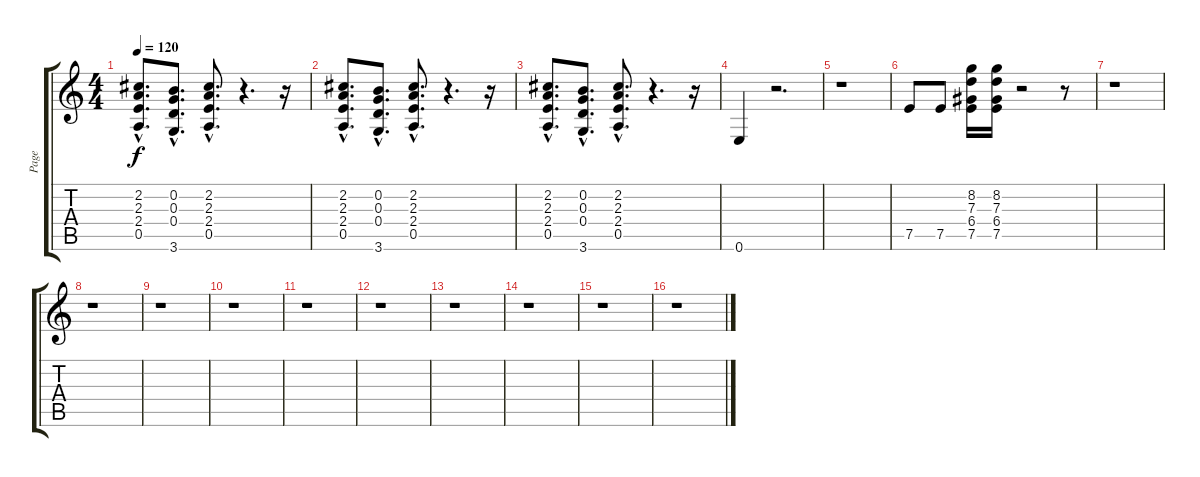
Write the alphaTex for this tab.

\track ("Page" "Page") {instrument overdrivenguitar}
\staff {score tabs}
\tuning (E4 B3 G3 D3 A2 E2) {hide}
\ts (4 4)
\tempo 120
\clef g2
\ks c
(2.2{hac} 2.3{hac} 2.4{hac} 0.5{hac}).8{d dy f} (0.2{hac} 0.3{hac} 0.4{hac} 3.6{hac}).8{d} (2.2{hac} 2.3{hac} 2.4{hac} 0.5{hac}).8{d} r.4{d} r.16 |
(2.2{hac} 2.3{hac} 2.4{hac} 0.5{hac}).8{d} (0.2{hac} 0.3{hac} 0.4{hac} 3.6{hac}).8{d} (2.2{hac} 2.3{hac} 2.4{hac} 0.5{hac}).8{d} r.4{d} r.16 |
(2.2{hac} 2.3{hac} 2.4{hac} 0.5{hac}).8{d} (0.2{hac} 0.3{hac} 0.4{hac} 3.6{hac}).8{d} (2.2{hac} 2.3{hac} 2.4{hac} 0.5{hac}).8{d} r.4{d} r.16 |
0.6.4 r.2{d} |
r.1 |
7.5.8 7.5.8 (8.2 7.3 6.4 7.5).16 (8.2 7.3 6.4 7.5).16 r.2 r.8 |
r.1 |
r.1 |
r.1 |
r.1 |
r.1 |
r.1 |
r.1 |
r.1 |
r.1 |
r.1
